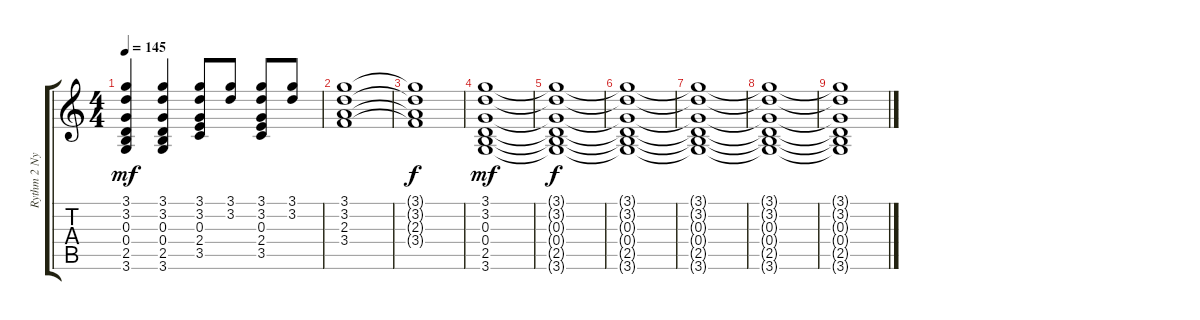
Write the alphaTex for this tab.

\track ("Rythm 2 Nylon Bk32" "Rythm 2 Ny") {instrument acousticguitarnylon}
\staff {score tabs}
\tuning (E4 B3 G3 D3 A2 E2) {hide}
\ts (4 4)
\tempo 145
\clef g2
\ks c
(3.1 3.2 0.3 0.4 2.5 3.6).4{dy mf} (3.1 3.2 0.3 0.4 2.5 3.6).4 (3.1 3.2 0.3 2.4 3.5).8 (3.1 3.2).8 (3.1 3.2 0.3 2.4 3.5).8 (3.1 3.2).8 |
(3.1 3.2 2.3 3.4).1 |
(3.1{t} 3.2{t} 2.3{t} 3.4{t}).1{dy f} |
(3.1 3.2 0.3 0.4 2.5 3.6).1{dy mf} |
(3.1{t} 3.2{t} 0.3{t} 0.4{t} 2.5{t} 3.6{t}).1{dy f} |
(3.1{t} 3.2{t} 0.3{t} 0.4{t} 2.5{t} 3.6{t}).1 |
(3.1{t} 3.2{t} 0.3{t} 0.4{t} 2.5{t} 3.6{t}).1 |
(3.1{t} 3.2{t} 0.3{t} 0.4{t} 2.5{t} 3.6{t}).1 |
(3.1{t} 3.2{t} 0.3{t} 0.4{t} 2.5{t} 3.6{t}).1
